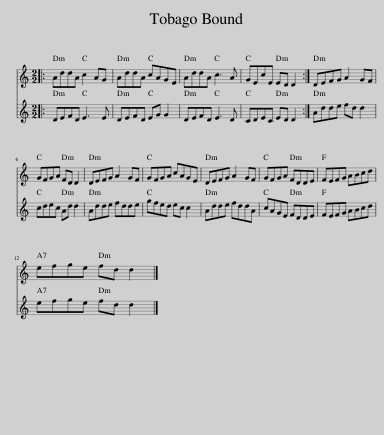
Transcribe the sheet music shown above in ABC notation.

X:1
%%score 1 2
L:1/8
M:2/2
I:linebreak $
K:C
V:1 treble
V:2 treble
V:1
|: AddA c2 AG | AddA cAGE | AddA c3 A | GEcE ED D2 :| DEFG A2 GF |$ %5
 GFGA FD D2 | DEFG A2 GF | GFGA cAGE | DEFG A2 GF | GFGA FDDE | %10
 FEFG ABcd |$ efge fd d2 |] %12
V:2
|: DEFD E3 E | DEFD EG G2 | DEFD E3 D | CDEC ED D2 :| Adde fd d2 |$ %5
 cdec Ad d2 | Adde fdde | gfed ec c2 | Adde fddA | cAGE FDDE | %10
 FEFG ABcd |$ efge fd d2 |] %12
